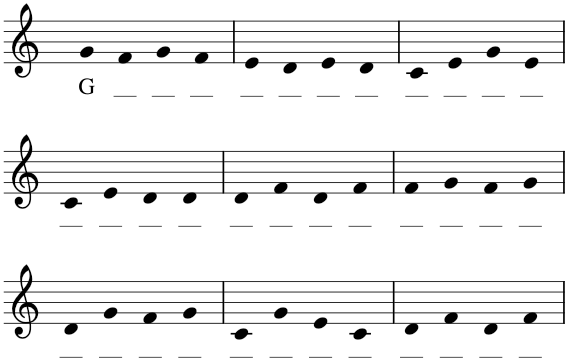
**kern	**text
*part1	*part1
*staff1	*staff1
*I"Piano	*
*I'Pno.	*
*clefG2	*
*k[]	*
*M4/4	*
=1	=1
!	!LO:LY:b
4g	G
!	!LO:LY:b
4f	＿
!	!LO:LY:b
4g	＿
!	!LO:LY:b
4f	＿
=2	=2
!	!LO:LY:b
4e	＿
!	!LO:LY:b
4d	＿
!	!LO:LY:b
4e	＿
!	!LO:LY:b
4d	＿
=3	=3
!	!LO:LY:b
4c	＿
!	!LO:LY:b
4e	＿
!	!LO:LY:b
4g	＿
!	!LO:LY:b
4e	＿
!!LO:LB:g=z
=4	=4
!	!LO:LY:b
4c	＿
!	!LO:LY:b
4e	＿
!	!LO:LY:b
4d	＿
!	!LO:LY:b
4d	＿
=5	=5
!	!LO:LY:b
4d	＿
!	!LO:LY:b
4f	＿
!	!LO:LY:b
4d	＿
!	!LO:LY:b
4f	＿
=6	=6
!	!LO:LY:b
4f	＿
!	!LO:LY:b
4g	＿
!	!LO:LY:b
4f	＿
!	!LO:LY:b
4g	＿
!!LO:LB:g=z
=7	=7
!	!LO:LY:b
4d	＿
!	!LO:LY:b
4g	＿
!	!LO:LY:b
4f	＿
!	!LO:LY:b
4g	＿
=8	=8
!	!LO:LY:b
4c	＿
!	!LO:LY:b
4g	＿
!	!LO:LY:b
4e	＿
!	!LO:LY:b
4c	＿
=9	=9
!	!LO:LY:b
4d	＿
!	!LO:LY:b
4f	＿
!	!LO:LY:b
4d	＿
!	!LO:LY:b
4f	＿
=	=
*-	*-
